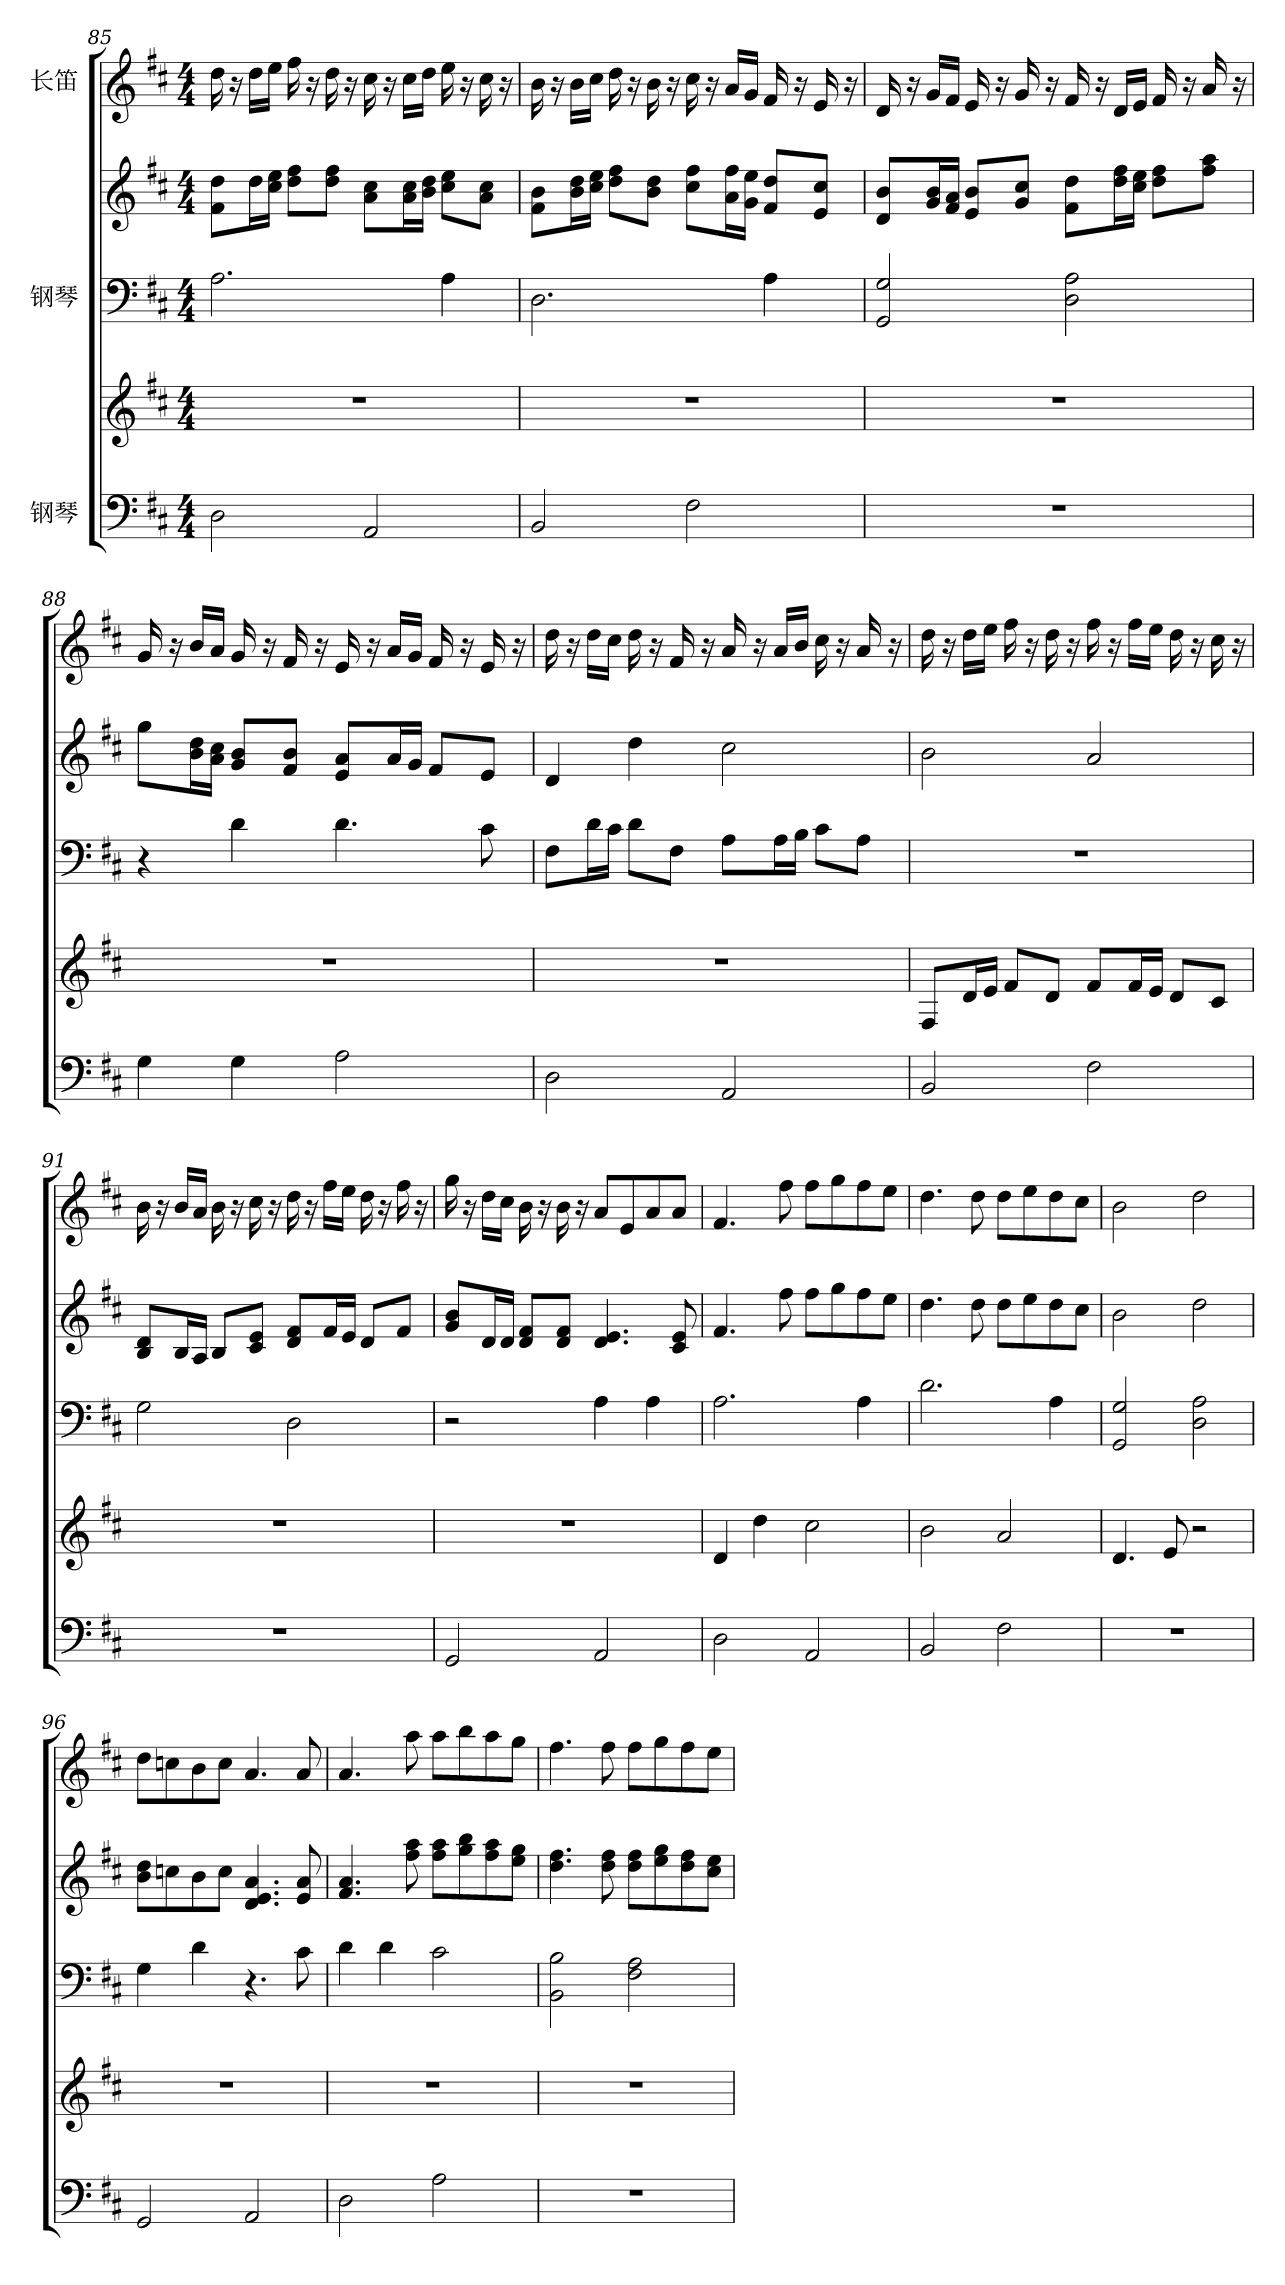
**kern	**kern	**kern	**kern	**kern
*part3	*part3	*part2	*part2	*part1
*staff5	*staff4	*staff3	*staff2	*staff1
*I"钢琴	*	*I"钢琴	*	*I"长笛
*clefF4	*clefG2	*clefF4	*clefG2	*clefG2
*k[f#c#]	*k[f#c#]	*k[f#c#]	*k[f#c#]	*k[f#c#]
*M4/4	*M4/4	*M4/4	*M4/4	*M4/4
=85	=85	=85	=85	=85
2D\	1r	2.A\	8f#\ 8dd\L	16dd\
.	.	.	.	16r
.	.	.	16dd\L	16dd\LL
.	.	.	16cc#\ 16ee\JJ	16ee\JJ
.	.	.	8dd\ 8ff#\L	16ff#\
.	.	.	.	16r
.	.	.	8dd\ 8ff#\J	16dd\
.	.	.	.	16r
2AA/	.	.	8a\ 8cc#\L	16cc#\
.	.	.	.	16r
.	.	.	16a\ 16cc#\L	16cc#\LL
.	.	.	16b\ 16dd\JJ	16dd\JJ
.	.	4A\	8cc#\ 8ee\L	16ee\
.	.	.	.	16r
.	.	.	8a\ 8cc#\J	16cc#\
.	.	.	.	16r
=86	=86	=86	=86	=86
2BB/	1r	2.D\	8f#\ 8b\L	16b\
.	.	.	.	16r
.	.	.	16b\ 16dd\L	16b\LL
.	.	.	16cc#\ 16ee\JJ	16cc#\JJ
.	.	.	8dd\ 8ff#\L	16dd\
.	.	.	.	16r
.	.	.	8b\ 8dd\J	16b\
.	.	.	.	16r
2F#\	.	.	8cc#\ 8ff#\L	16cc#\
.	.	.	.	16r
.	.	.	16a\ 16ff#\L	16a/LL
.	.	.	16g\ 16ee\JJ	16g/JJ
.	.	4A\	8f#/ 8dd/L	16f#/
.	.	.	.	16r
.	.	.	8e/ 8cc#/J	16e/
.	.	.	.	16r
!!LO:PB:g=z
=87	=87	=87	=87	=87
1r	1r	2GG/ 2G/	8d/ 8b/L	16d/
.	.	.	.	16r
.	.	.	16g/ 16b/L	16g/LL
.	.	.	16f#/ 16a/JJ	16f#/JJ
.	.	.	8e/ 8b/L	16e/
.	.	.	.	16r
.	.	.	8g/ 8cc#/J	16g/
.	.	.	.	16r
.	.	2D\ 2A\	8f#\ 8dd\L	16f#/
.	.	.	.	16r
.	.	.	16dd\ 16ff#\L	16d/LL
.	.	.	16cc#\ 16ee\JJ	16e/JJ
.	.	.	8dd\ 8ff#\L	16f#/
.	.	.	.	16r
.	.	.	8ff#\ 8aa\J	16a/
.	.	.	.	16r
=88	=88	=88	=88	=88
4G\	1r	4r	8gg\L	16g/
.	.	.	.	16r
.	.	.	16b\ 16dd\L	16b/LL
.	.	.	16a\ 16cc#\JJ	16a/JJ
4G\	.	4d\	8g/ 8b/L	16g/
.	.	.	.	16r
.	.	.	8f#/ 8b/J	16f#/
.	.	.	.	16r
2A\	.	4.d\	8e/ 8a/L	16e/
.	.	.	.	16r
.	.	.	16a/L	16a/LL
.	.	.	16g/JJ	16g/JJ
.	.	.	8f#/L	16f#/
.	.	.	.	16r
.	.	8c#\	8e/J	16e/
.	.	.	.	16r
!!LO:LB:g=z
=89	=89	=89	=89	=89
2D\	1r	8F#\L	4d/	16dd\
.	.	.	.	16r
.	.	16d\L	.	16dd\LL
.	.	16c#\JJ	.	16cc#\JJ
.	.	8d\L	4dd\	16dd\
.	.	.	.	16r
.	.	8F#\J	.	16f#/
.	.	.	.	16r
2AA/	.	8A\L	2cc#\	16a/
.	.	.	.	16r
.	.	16A\L	.	16a/LL
.	.	16B\JJ	.	16b/JJ
.	.	8c#\L	.	16cc#\
.	.	.	.	16r
.	.	8A\J	.	16a/
.	.	.	.	16r
=90	=90	=90	=90	=90
2BB/	8F#/L	1r	2b\	16dd\
.	.	.	.	16r
.	16d/L	.	.	16dd\LL
.	16e/JJ	.	.	16ee\JJ
.	8f#/L	.	.	16ff#\
.	.	.	.	16r
.	8d/J	.	.	16dd\
.	.	.	.	16r
2F#\	8f#/L	.	2a/	16ff#\
.	.	.	.	16r
.	16f#/L	.	.	16ff#\LL
.	16e/JJ	.	.	16ee\JJ
.	8d/L	.	.	16dd\
.	.	.	.	16r
.	8c#/J	.	.	16cc#\
.	.	.	.	16r
!!LO:PB:g=z
=91	=91	=91	=91	=91
1r	1r	2G\	8B/ 8d/L	16b\
.	.	.	.	16r
.	.	.	16B/L	16b/LL
.	.	.	16A/JJ	16a/JJ
.	.	.	8B/L	16b\
.	.	.	.	16r
.	.	.	8c#/ 8e/J	16cc#\
.	.	.	.	16r
.	.	2D\	8d/ 8f#/L	16dd\
.	.	.	.	16r
.	.	.	16f#/L	16ff#\LL
.	.	.	16e/JJ	16ee\JJ
.	.	.	8d/L	16dd\
.	.	.	.	16r
.	.	.	8f#/J	16ff#\
.	.	.	.	16r
=92	=92	=92	=92	=92
2GG/	1r	2r	8g/ 8b/L	16gg\
.	.	.	.	16r
.	.	.	16d/L	16dd\LL
.	.	.	16d/JJ	16cc#\JJ
.	.	.	8d/ 8f#/L	16b\
.	.	.	.	16r
.	.	.	8d/ 8f#/J	16b\
.	.	.	.	16r
2AA/	.	4A\	4.d/ 4.e/	8a/L
.	.	.	.	8e/
.	.	4A\	.	8a/
.	.	.	8c#/ 8e/	8a/J
=93	=93	=93	=93	=93
2D\	4d/	2.A\	4.f#/	4.f#/
.	4dd\	.	.	.
.	.	.	8ff#\	8ff#\
2AA/	2cc#\	.	8ff#\L	8ff#\L
.	.	.	8gg\	8gg\
.	.	4A\	8ff#\	8ff#\
.	.	.	8ee\J	8ee\J
!!LO:LB:g=z
=94	=94	=94	=94	=94
2BB/	2b\	2.d\	4.dd\	4.dd\
.	.	.	8dd\	8dd\
2F#\	2a/	.	8dd\L	8dd\L
.	.	.	8ee\	8ee\
.	.	4A\	8dd\	8dd\
.	.	.	8cc#\J	8cc#\J
=95	=95	=95	=95	=95
1r	4.d/	2GG/ 2G/	2b\	2b\
.	8e/	.	.	.
.	2r	2D\ 2A\	2dd\	2dd\
=96	=96	=96	=96	=96
2GG/	1r	4G\	8b\ 8dd\L	8dd\L
.	.	.	8ccn\	8ccn\
.	.	4d\	8b\	8b\
.	.	.	8cc\J	8cc\J
2AA/	.	4.r	4.d/ 4.e/ 4.a/	4.a/
.	.	8c#\	8e/ 8a/	8a/
=97	=97	=97	=97	=97
2D\	1r	4d\	4.f#/ 4.a/	4.a/
.	.	4d\	.	.
.	.	.	8ff#\ 8aa\	8aa\
2A\	.	2c#\	8ff#\ 8aa\L	8aa\L
.	.	.	8gg\ 8bb\	8bb\
.	.	.	8ff#\ 8aa\	8aa\
.	.	.	8ee\ 8gg\J	8gg\J
=98	=98	=98	=98	=98
1r	1r	2BB\ 2B\	4.dd\ 4.ff#\	4.ff#\
.	.	.	8dd\ 8ff#\	8ff#\
.	.	2F#\ 2A\	8dd\ 8ff#\L	8ff#\L
.	.	.	8ee\ 8gg\	8gg\
.	.	.	8dd\ 8ff#\	8ff#\
.	.	.	8cc#\ 8ee\J	8ee\J
=	=	=	=	=
*-	*-	*-	*-	*-
